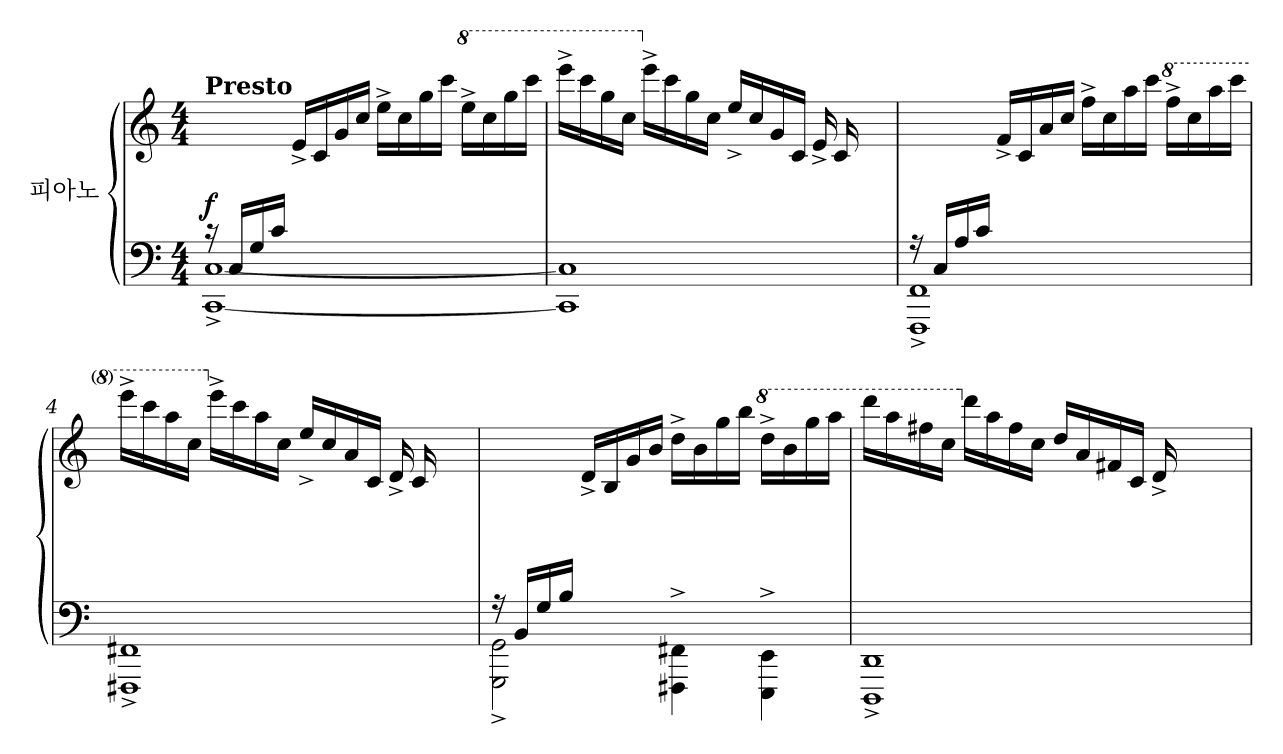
**kern	**kern	**dynam
*part1	*part1	*part1
*staff2	*staff1	*staff1/2
*I"피아노	*	*
*clefF4	*clefG2	*
*k[]	*k[]	*
*M4/4	*M4/4	*
=1	=1	=1
*^	*	*
!	!	!LO:TX:a:B:t=Presto	!
!	!	!	!LO:DY:a=2
16r	[1CC^ [1C^	4ryy	f
16C/LL	.	.	.
16G/	.	.	.
16c/JJ	.	.	.
4ryy	.	16e^/LL	.
.	.	16c/	.
.	.	16g/	.
.	.	16cc/JJ	.
2ryy	.	16ee^\LL	.
.	.	16cc\	.
.	.	16gg\	.
.	.	16ccc\JJ	.
*	*	*8va	*
.	.	16eee^\LL	.
.	.	16ccc\	.
.	.	16ggg\	.
.	.	16cccc\JJ	.
=2	=2	=2	=2
*	*	*^	*
2.ryy	1CC] 1C]	16eeee^\LL	2.ryy	.
.	.	16cccc\	.	.
.	.	16ggg\	.	.
.	.	16ccc\JJ	.	.
*	*	*X8va	*	*
.	.	16eee^\LL	.	.
.	.	16ccc\	.	.
.	.	16gg\	.	.
.	.	16cc\JJ	.	.
.	.	16ee^/LL	.	.
.	.	16cc/	.	.
.	.	16g/	.	.
.	.	16c/JJ	.	.
8ryy	.	16ryy	16e^/LL	.
.	.	16ryy	16c/	.
16G/	.	16ryy	8ryy	.
16C/JJ	.	16ryy	.	.
*	*	*v	*v	*
!!LO:LB:g=z
=3	=3	=3	=3
16r	1FFF^ 1FF^	4ryy	.
16C/LL	.	.	.
16A/	.	.	.
16c/JJ	.	.	.
4ryy	.	16f^/LL	.
.	.	16c/	.
.	.	16a/	.
.	.	16cc/JJ	.
2ryy	.	16ff^\LL	.
.	.	16cc\	.
.	.	16aa\	.
.	.	16ccc\JJ	.
*	*	*8va	*
.	.	16fff^\LL	.
.	.	16ccc\	.
.	.	16aaa\	.
.	.	16cccc\JJ	.
=4	=4	=4	=4
*	*	*^	*
2.ryy	1FFF#X^ 1FF#X^	16eeee^\LL	2.ryy	.
.	.	16cccc\	.	.
.	.	16aaa\	.	.
.	.	16ccc\JJ	.	.
*	*	*X8va	*	*
.	.	16eee^\LL	.	.
.	.	16ccc\	.	.
.	.	16aa\	.	.
.	.	16cc\JJ	.	.
.	.	16ee^/LL	.	.
.	.	16cc/	.	.
.	.	16a/	.	.
.	.	16c/JJ	.	.
8ryy	.	16ryy	16d^/LL	.
.	.	16ryy	16c/	.
16A/	.	16ryy	8ryy	.
16C/JJ	.	16ryy	.	.
*	*	*v	*v	*
!!LO:LB:g=z
=5	=5	=5	=5
16r	2GGG\^ 2GG\^	4ryy	.
16BB/LL	.	.	.
16G/	.	.	.
16B/JJ	.	.	.
4ryy	.	16d^/LL	.
.	.	16B/	.
.	.	16g/	.
.	.	16b/JJ	.
2ryy	4FFF#X\^ 4FF#X\^	16dd^\LL	.
.	.	16b\	.
.	.	16gg\	.
.	.	16bb\JJ	.
*	*	*8va	*
.	4EEE\^ 4EE\^	16ddd^\LL	.
.	.	16bb\	.
.	.	16ggg\	.
.	.	16aaa\JJ	.
=6	=6	=6	=6
*	*	*^	*
2.ryy	1DDD^ 1DD^	16dddd\LL	2.ryy	.
.	.	16aaa\	.	.
.	.	16fff#X\	.	.
.	.	16ccc\JJ	.	.
*	*	*X8va	*	*
.	.	16ddd\LL	.	.
.	.	16aa\	.	.
.	.	16ff#\	.	.
.	.	16cc\JJ	.	.
.	.	16dd/LL	.	.
.	.	16a/	.	.
.	.	16f#X/	.	.
.	.	16c/JJ	.	.
16ryy	.	16ryy	16d^/LL	.
16A/	.	16ryy	8.ryy	.
16F#X/	.	16ryy	.	.
16C/JJ	.	16ryy	.	.
*v	*v	*	*	*
*	*v	*v	*
=	=	=
*-	*-	*-
